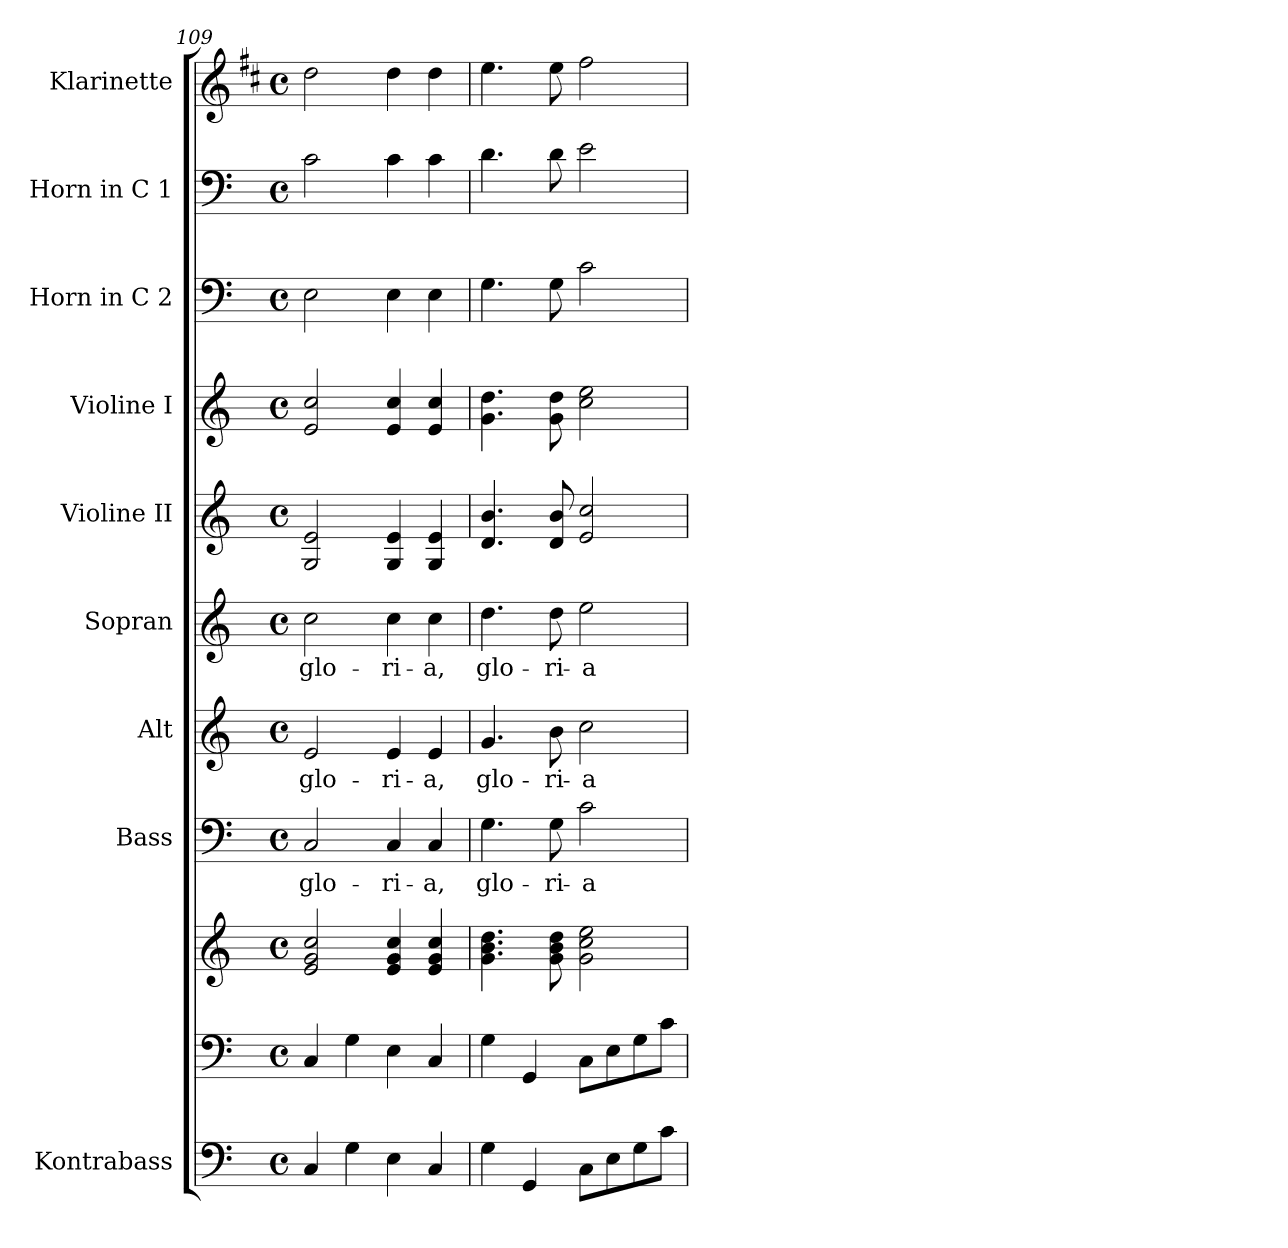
**kern	**kern	**kern	**kern	**text	**kern	**text	**kern	**text	**kern	**kern	**kern	**kern	**kern
*part10	*part9	*part9	*part8	*part8	*part7	*part7	*part6	*part6	*part5	*part4	*part3	*part2	*part1
*staff11	*staff10	*staff9	*staff8	*staff8	*staff7	*staff7	*staff6	*staff6	*staff5	*staff4	*staff3	*staff2	*staff1
*I"Kontrabass	*	*	*I"Bass	*	*I"Alt	*	*I"Sopran	*	*I"Violine II	*I"Violine I	*I"Horn in C 2	*I"Horn in C 1	*I"Klarinette
*I'Kb.	*	*	*I'B.	*	*I'A.	*	*I'S.	*	*I'Vl. II	*I'Vl. I	*I'Horn 2	*I'Horn 1	*I'Kl.
*clefF4	*clefF4	*clefG2	*clefF4	*	*clefG2	*	*clefG2	*	*clefG2	*clefG2	*clefF4	*clefF4	*clefG2
*ITrd7c12	*	*	*	*	*	*	*	*	*	*	*	*	*ITrd1c2
*k[]	*k[]	*k[]	*k[]	*	*k[]	*	*k[]	*	*k[]	*k[]	*k[]	*k[]	*k[]
*C:	*C:	*C:	*C:	*	*C:	*	*C:	*	*C:	*C:	*C:	*C:	*C:
*M4/4	*M4/4	*M4/4	*M4/4	*	*M4/4	*	*M4/4	*	*M4/4	*M4/4	*M4/4	*M4/4	*M4/4
*met(c)	*met(c)	*met(c)	*met(c)	*	*met(c)	*	*met(c)	*	*met(c)	*met(c)	*met(c)	*met(c)	*met(c)
=109	=109	=109	=109	=109	=109	=109	=109	=109	=109	=109	=109	=109	=109
!	!	!	!	!LO:LY:b	!	!LO:LY:b	!	!LO:LY:b	!	!	!	!	!
4CC/	4C/	2e/ 2g/ 2cc/	2C/	glo-	2e/	glo-	2cc\	glo-	2G/ 2e/	2e/ 2cc/	2E\	2c\	2cc\
4GG\	4G\	.	.	.	.	.	.	.	.	.	.	.	.
!	!	!	!	!LO:LY:b	!	!LO:LY:b	!	!LO:LY:b	!	!	!	!	!
4EE\	4E\	4e/ 4g/ 4cc/	4C/	-ri-	4e/	-ri-	4cc\	-ri-	4G/ 4e/	4e/ 4cc/	4E\	4c\	4cc\
!	!	!	!	!LO:LY:b	!	!LO:LY:b	!	!LO:LY:b	!	!	!	!	!
4CC/	4C/	4e/ 4g/ 4cc/	4C/	-a,	4e/	-a,	4cc\	-a,	4G/ 4e/	4e/ 4cc/	4E\	4c\	4cc\
=110	=110	=110	=110	=110	=110	=110	=110	=110	=110	=110	=110	=110	=110
!	!	!	!	!LO:LY:b	!	!LO:LY:b	!	!LO:LY:b	!	!	!	!	!
4GG\	4G\	4.g\ 4.b\ 4.dd\	4.G\	glo-	4.g/	glo-	4.dd\	glo-	4.d/ 4.b/	4.g\ 4.dd\	4.G\	4.d\	4.dd\
4GGG/	4GG/	.	.	.	.	.	.	.	.	.	.	.	.
!	!	!	!	!LO:LY:b	!	!LO:LY:b	!	!LO:LY:b	!	!	!	!	!
.	.	8g\ 8b\ 8dd\	8G\	-ri-	8b\	-ri-	8dd\	-ri-	8d/ 8b/	8g\ 8dd\	8G\	8d\	8dd\
!	!	!	!	!LO:LY:b	!	!LO:LY:b	!	!LO:LY:b	!	!	!	!	!
8CC\L	8C\L	2g\ 2cc\ 2ee\	2c\	-a	2cc\	-a	2ee\	-a	2e/ 2cc/	2cc\ 2ee\	2c\	2e\	2ee\
8EE\	8E\	.	.	.	.	.	.	.	.	.	.	.	.
8GG\	8G\	.	.	.	.	.	.	.	.	.	.	.	.
8C\J	8c\J	.	.	.	.	.	.	.	.	.	.	.	.
=	=	=	=	=	=	=	=	=	=	=	=	=	=
*-	*-	*-	*-	*-	*-	*-	*-	*-	*-	*-	*-	*-	*-
